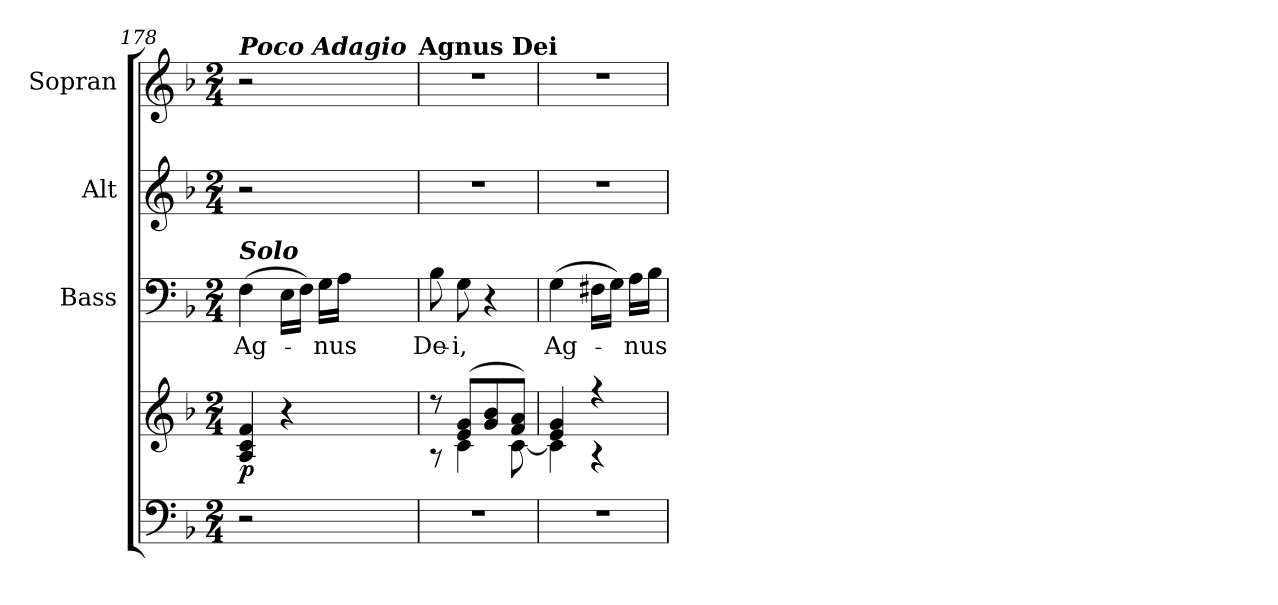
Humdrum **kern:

**kern	**kern	**dynam	**kern	**text	**kern	**kern
*part4	*part4	*part4	*part3	*part3	*part2	*part1
*staff5	*staff4	*staff4/5	*staff3	*staff3	*staff2	*staff1
*	*	*	*I"Bass	*	*I"Alt	*I"Sopran
*	*	*	*I'B.	*	*I'A.	*I'S.
*clefF4	*clefG2	*	*clefF4	*	*clefG2	*clefG2
*k[b-]	*k[b-]	*	*k[b-]	*	*k[b-]	*k[b-]
*F:	*F:	*	*F:	*	*F:	*F:
*M2/4	*M2/4	*	*M2/4	*	*M2/4	*M2/4
=178	=178	=178	=178	=178	=178	=178
!	!	!	!	!	!	!LO:TX:a:Bi:t=Poco Adagio
!	!	!	!LO:TX:a:Bi:t=Solo	!	!	!
!	!	!LO:DY:b	!	!LO:LY:b	!	!
2r	4A/ 4c/ 4f/	p	(>4F\	Ag-	2r	2r
.	4r	.	16E\LL	.	.	.
.	.	.	16F\JJ)	.	.	.
!	!	!	!	!LO:LY:b	!	!
.	.	.	16G\LL	-nus	.	.
.	.	.	16A\JJ	.	.	.
2ryy	2ryy	.	2ryy	.	2ryy	2ryy
!	!	!	!	!	!	!LO:TX:a:B:t=Agnus Dei
=179	=179	=179	=179	=179	=179	=179
*	*^	*	*	*	*	*
!	!	!	!	!	!LO:LY:b	!	!
2r	8r	8r	.	8B-\	De-	2r	2r
!	!	!	!	!	!LO:LY:b	!	!
.	(>8e/ 8g/L	4c\	.	8G\	-i,	.	.
.	8g/ 8b-/	.	.	4r	.	.	.
.	8f/ 8a/J)	[<8c\	.	.	.	.	.
=180	=180	=180	=180	=180	=180	=180	=180
!	!	!	!	!	!LO:LY:b	!	!
2r	4e/ 4g/	4c\]	.	(>4G\	Ag-	2r	2r
.	4r	4r	.	16F#X\LL	.	.	.
.	.	.	.	16G\JJ)	.	.	.
!	!	!	!	!	!LO:LY:b	!	!
.	.	.	.	16A\LL	-nus	.	.
.	.	.	.	16B-\JJ	.	.	.
*	*v	*v	*	*	*	*	*
=	=	=	=	=	=	=
*-	*-	*-	*-	*-	*-	*-
